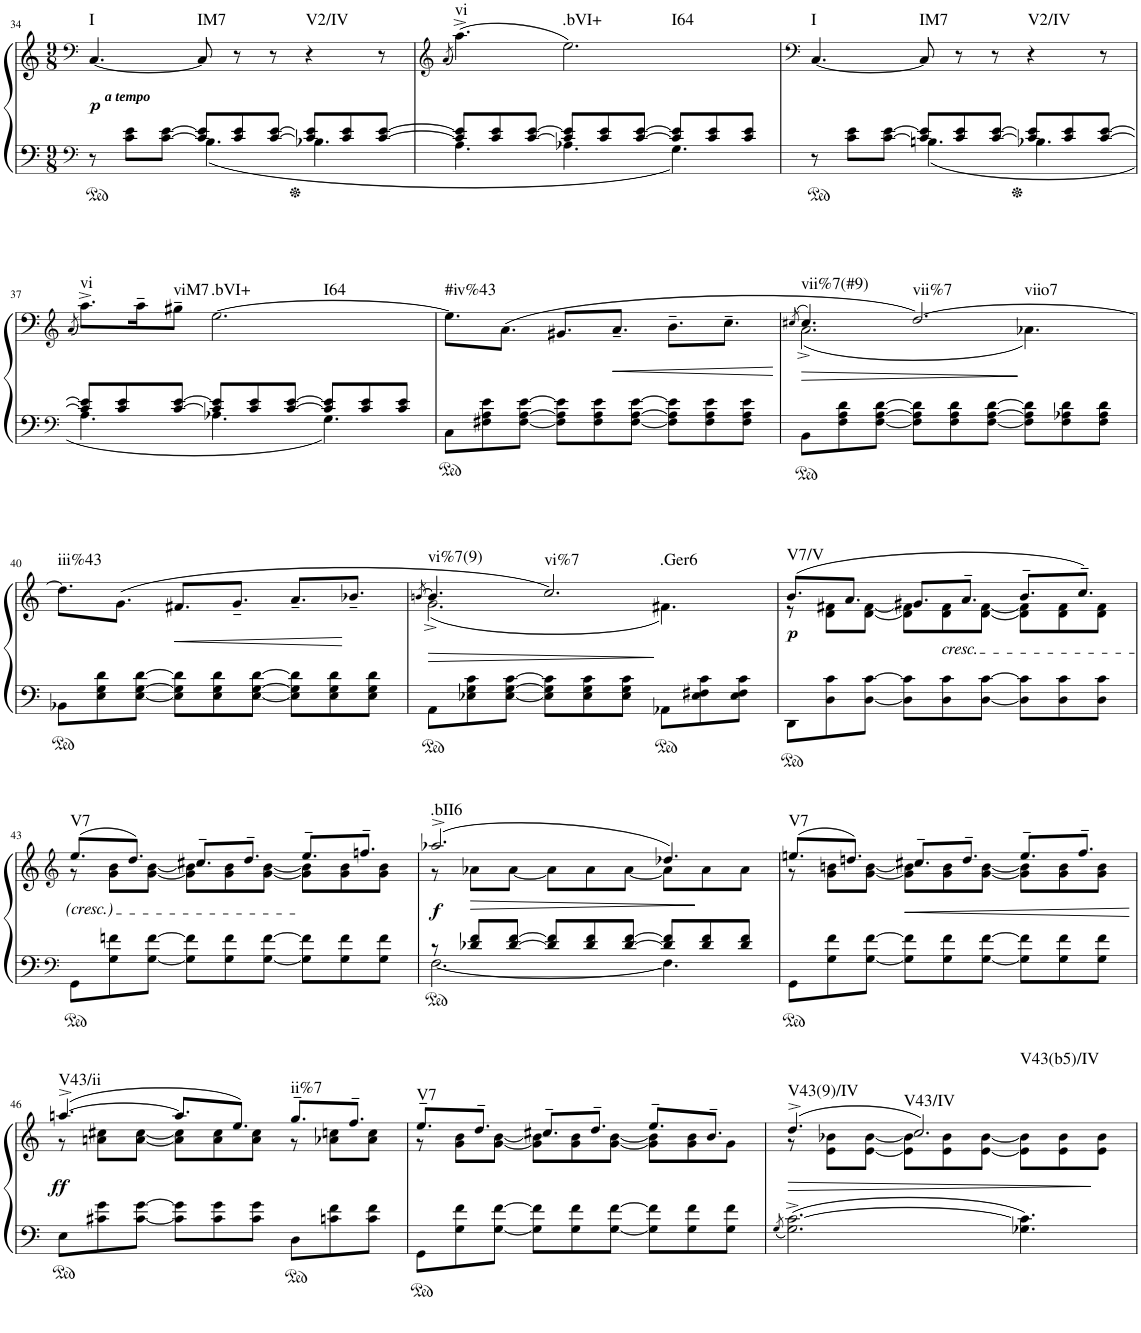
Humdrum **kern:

**kern	**kern	**dynam	**harte
*part1	*part1	*part1	*part1
*staff2	*staff1	*staff1/2	*
*I"unbenannt	*	*	*
!!LO:PB:g=z
*clefF4	*clefF4	*	*
*k[]	*k[]	*	*
*M9/8	*M9/8	*	*
=34	=34	=34	=34
*^	*	*	*
!LO:TX:a:Bi:t=a tempo	!	!	!	!
!	!	!	!LO:DY:b	!LO:H:kt=I
8r	4.ryy	[4.C/	p	N
8c\ 8e\L	.	.	.	.
[8c\ [8e\J	.	.	.	.
!	!	!	!	!LO:H:kt=IM7
8c/] 8e/]L	4.B\	8C/]	.	N
8c/ 8e/	.	8r	.	.
[8c/ [8e/J	.	8r	.	.
!	!	!	!	!LO:H:kt=V2/IV
8c/] 8e/]L	4.B-X\	4r	.	N
8c/ 8e/	.	.	.	.
[8c/ [8e/J	.	8r	.	.
=35	=35	=35	=35	=35
*	*	*clefG2	*	*
.	.	(8qa/	.	.
!	!	!	!	!LO:H:kt=vi
8c/] 8e/]L	4.A\	(4.aa^\)	.	N
8c/ 8e/	.	.	.	.
[8c/ [8e/J	.	.	.	.
!	!	!	!	!LO:H:n=1:kt=.bVI+
!	!	!	!	!LO:H:n=2:kt=I64
8c/] 8e/]L	4.A-X\	2.ee\)	.	N N
8c/ 8e/	.	.	.	.
[8c/ [8e/J	.	.	.	.
8c/] 8e/]L	4.G\	.	.	.
8c/ 8e/	.	.	.	.
8c/ 8e/J	.	.	.	.
=36	=36	=36	=36	=36
*	*	*clefF4	*	*
!	!	!	!	!LO:H:kt=I
8r	4.ryy	[4.C/	.	N
8c\ 8e\L	.	.	.	.
[8c\ [8e\J	.	.	.	.
!	!	!	!	!LO:H:kt=IM7
8c/] 8e/]L	4.Bn\	8C/]	.	N
8c/ 8e/	.	8r	.	.
[8c/ [8e/J	.	8r	.	.
!	!	!	!	!LO:H:kt=V2/IV
8c/] 8e/]L	4.B-X\	4r	.	N
8c/ 8e/	.	.	.	.
[8c/ [8e/J	.	8r	.	.
!!LO:LB:g=z
=37	=37	=37	=37	=37
*clefF4	*	*clefG2	*	*
.	.	(8qa/	.	.
!	!	!	!	!LO:H:kt=vi
8c/] 8e/]L	4.A\	8.aa^\L)	.	N
8c/ 8e/	.	.	.	.
.	.	16aa~\K	.	.
!	!	!	!	!LO:H:kt=viM7
[8c/ [8e/J	.	8gg#X~\J	.	N
!	!	!	!	!LO:H:n=1:kt=.bVI+
!	!	!	!	!LO:H:n=2:kt=I64
8c/] 8e/]L	4.A-X\	[2.ee\	.	N N
8c/ 8e/	.	.	.	.
[8c/ [8e/J	.	.	.	.
8c/] 8e/]L	4.G\	.	.	.
8c/ 8e/	.	.	.	.
8c/ 8e/J	.	.	.	.
*v	*v	*	*	*
=38	=38	=38	=38
!	!	!	!LO:H:kt=#iv%43
8C\L	8.ee\L]	.	N
8F#X\ 8A\ 8e\	.	.	.
.	(8.a\J	.	.
[8F#\ [8A\ [8e\J	.	.	.
8F#\] 8A\] 8e\]L	8.g#X/L	.	.
8F#\ 8A\ 8e\	.	.	.
!	!	!LO:HP:b	!
.	8.a~/J	<	.
[8F#\ [8A\ [8e\J	.	.	.
8F#\] 8A\] 8e\]L	8.b~\L	.	.
8F#\ 8A\ 8e\	.	.	.
.	8.cc~\J	.	.
8F#\ 8A\ 8e\J	.	.	.
=39	=39	=39	=39
.	(8qcc#X/	.	.
*	*^	*	*
!	!	!	!	!LO:H:kt=vii%7(#9)
8BB\L	4.cc#/)	(2.a^\	.	N
8F\ 8A\ 8d\	.	.	.	.
[8F\ [8A\ [8d\J	.	.	.	.
!	!	!	!	!LO:H:kt=vii%7
8F\] 8A\] 8d\]L	[2.dd/)	.	.	N
8F\ 8A\ 8d\	.	.	.	.
[8F\ [8A\ [8d\J	.	.	.	.
!	!	!	!	!LO:H:kt=viio7
8F\] 8A\] 8d\]L	.	4.a-X\)	[	N
8F\ 8A-X\ 8d\	.	.	.	.
8F\ 8A-\ 8d\J	.	.	.	.
*	*v	*v	*	*
!!LO:LB:g=z
=40	=40	=40	=40
!	!	!	!LO:H:kt=iii%43
8BB-X\L	8.dd\L]	.	N
8E\ 8G\ 8d\	.	.	.
.	(8.g\J	.	.
[8E\ [8G\ [8d\J	.	.	.
!	!	!LO:HP:b	!
8E\] 8G\] 8d\]L	8.f#X/L	<	.
8E\ 8G\ 8d\	.	.	.
.	8.g~/J	.	.
[8E\ [8G\ [8d\J	.	.	.
8E\] 8G\] 8d\]L	8.a~/L	.	.
8E\ 8G\ 8d\	.	.	.
.	8.b-X~/J	.	.
8E\ 8G\ 8d\J	.	.	.
=41	=41	=41	=41
.	[8qbn/	.	.
*	*^	*	*
!	!	!	!	!LO:H:kt=vi%7(9)
8AA\L	4.b/]	(2.g^\	.	N
8E-X\ 8G\ 8c\	.	.	.	.
[8E-\ [8G\ [8c\J	.	.	.	.
!	!	!	!	!LO:H:kt=vi%7
8E-\] 8G\] 8c\]L	2.cc/)	.	.	N
8E-\ 8G\ 8c\	.	.	.	.
8E-\ 8G\ 8c\J	.	.	.	.
!	!	!	!	!LO:H:kt=.Ger6
8AA-X\L	.	4.f#X\)	[	N
8E-\ 8F#X\ 8c\	.	.	.	.
8E-\ 8F#\ 8c\J	.	.	.	.
=42	=42	=42	=42	=42
!	!	!	!LO:DY:b	!LO:H:kt=V7/V
8DD\L	(8.b/L	8r	p	N
8D\ 8c\	.	8d\ 8f#X\L	.	.
.	8.a/J	.	.	.
[8D\ [8c\J	.	[8d\ [8f#\J	.	.
8D\] 8c\]L	8.g#X/L	8d\] 8f#\]L	.	.
!	!	!LO:TX:b:i:t=cresc.	!	!
8D\ 8c\	.	8d\ 8f#\	.	.
.	8.a~/J	.	.	.
[8D\ [8c\J	.	[8d\ [8f#\J	.	.
8D\] 8c\]L	8.b~/L	8d\] 8f#\]L	.	.
8D\ 8c\	.	8d\ 8f#\	.	.
.	8.cc~/J)	.	.	.
8D\ 8c\J	.	8d\ 8f#\J	.	.
!!LO:LB:g=z	!!
=43	=43	=43	=43	=43
*clefF4	*clefG2	*	*	*
!	!	!	!	!LO:H:kt=V7
8GG\L	(8.ee/L	8r	.	N
8G\ 8fn\	.	8g\ 8b\L	.	.
.	8.dd/J)	.	.	.
[8G\ [8f\J	.	[8g\ [8b\J	.	.
!	!LO:TX:a:B:t=.	!	!	!
8G\] 8f\]L	8.cc#X~/L	8g\] 8b\]L	.	.
8G\ 8f\	.	8g\ 8b\	.	.
.	8.dd~/J	.	.	.
[8G\ [8f\J	.	[8g\ [8b\J	.	.
8G\] 8f\]L	8.ee~/L	8g\] 8b\]L	.	.
8G\ 8f\	.	8g\ 8b\	.	.
.	8.ffn~/J	.	.	.
8G\ 8f\J	.	8g\ 8b\J	.	.
=44	=44	=44	=44	=44
*^	*	*	*	*
!	!	!	!	!LO:DY:b	!LO:H:kt=.bII6
8r	[2.F\	(2.aa-X^/	8r	f	N
!	!	!	!	!LO:HP:b	!
8d-X/ 8f/L	.	.	8a-X\L	>	.
[8d-/ [8f/J	.	.	[8a-\J	.	.
8d-/] 8f/]L	.	.	8a-\L]	.	.
8d-/ 8f/	.	.	8a-\	.	.
[8d-/ [8f/J	.	.	[8a-\J	.	.
8d-/] 8f/]L	4.F\]	4.dd-X/)	8a-\L]	.	.
8d-/ 8f/	.	.	8a-\	.	.
8d-/ 8f/J	.	.	8a-\J	.	.
*v	*v	*	*	*	*
=45	=45	=45	=45	=45
!	!	!	!	!LO:H:kt=V7
8GG\L	(8.een/L	8r	.	N
8G\ 8f\	.	8g\ 8bn\L	.	.
.	8.ddn/J)	.	.	.
[8G\ [8f\J	.	[8g\ [8b\J	.	.
!	!LO:TX:a:B:t=.	!	!	!
!	!	!	!LO:HP:b	!
8G\] 8f\]L	8.cc#X~/L	8g\] 8b\]L	<	.
8G\ 8f\	.	8g\ 8b\	.	.
.	8.dd~/J	.	.	.
[8G\ [8f\J	.	[8g\ [8b\J	.	.
8G\] 8f\]L	8.ee~/L	8g\] 8b\]L	.	.
8G\ 8f\	.	8g\ 8b\	.	.
.	8.ff~/J	.	.	.
8G\ 8f\J	.	8g\ 8b\J	.	.
*	*v	*v	*	*
.	.	]	.
!!LO:LB:g=z
=46	=46	=46	=46
*	*^	*	*
!	!	!	!LO:DY:b	!LO:H:kt=V43/ii
8E\L	([4.aan^/	8r	ff	N
8c#X\ 8g\	.	8an\ 8cc#X\L	.	.
[8c#\ [8g\J	.	[8a\ [8cc#\J	.	.
8c#\] 8g\]L	8.aa/L]	8a\] 8cc#\]L	.	.
8c#\ 8g\	.	8a\ 8cc#\	.	.
.	8.ee/J)	.	.	.
8c#\ 8g\J	.	8a\ 8cc#\J	.	.
!	!	!	!	!LO:H:kt=ii%7
8D\L	8.gg~/L	8r	.	N
8cn\ 8f\	.	8a-X\ 8ccn\L	.	.
.	8.ff~/J	.	.	.
8c\ 8f\J	.	8a-\ 8cc\J	.	.
=47	=47	=47	=47	=47
!	!	!	!	!LO:H:kt=V7
8GG\L	8.ee~/L	8r	.	N
8G\ 8f\	.	8g\ 8b\L	.	.
.	8.dd~/J	.	.	.
[8G\ [8f\J	.	[8g\ [8b\J	.	.
8G\] 8f\]L	8.cc#X~/L	8g\] 8b\]L	.	.
8G\ 8f\	.	8g\ 8b\	.	.
.	8.dd~/J	.	.	.
[8G\ [8f\J	.	[8g\ [8b\J	.	.
8G\] 8f\]L	8.ee~/L	8g\] 8b\]L	.	.
8G\ 8f\	.	8g\ 8b\	.	.
.	8.b~/J	.	.	.
8G\ 8f\J	.	8g\J	.	.
=48	=48	=48	=48	=48
8qG/	.	.	.	.
!	!	!	!	!LO:H:kt=V43(9)/IV
2.G\^ [2.c\^	(4.dd^/	8r	.	N
.	.	8e\ 8b-X\L	.	.
.	.	[8e\ [8b-\J	.	.
!	!	!	!	!LO:H:kt=V43/IV
.	2.cc/)	8e\] 8b-\]L	.	N
.	.	8e\ 8b-\	.	.
.	.	[8e\ [8b-\J	.	.
!	!	!	!	!LO:H:kt=V43(b5)/IV
4.G-X\ 4.c\]	.	8e\] 8b-\]L	.	N
.	.	8e\ 8b-\	.	.
.	.	8e\ 8b-\J	[	.
*	*v	*v	*	*
=	=	=	=
*-	*-	*-	*-
